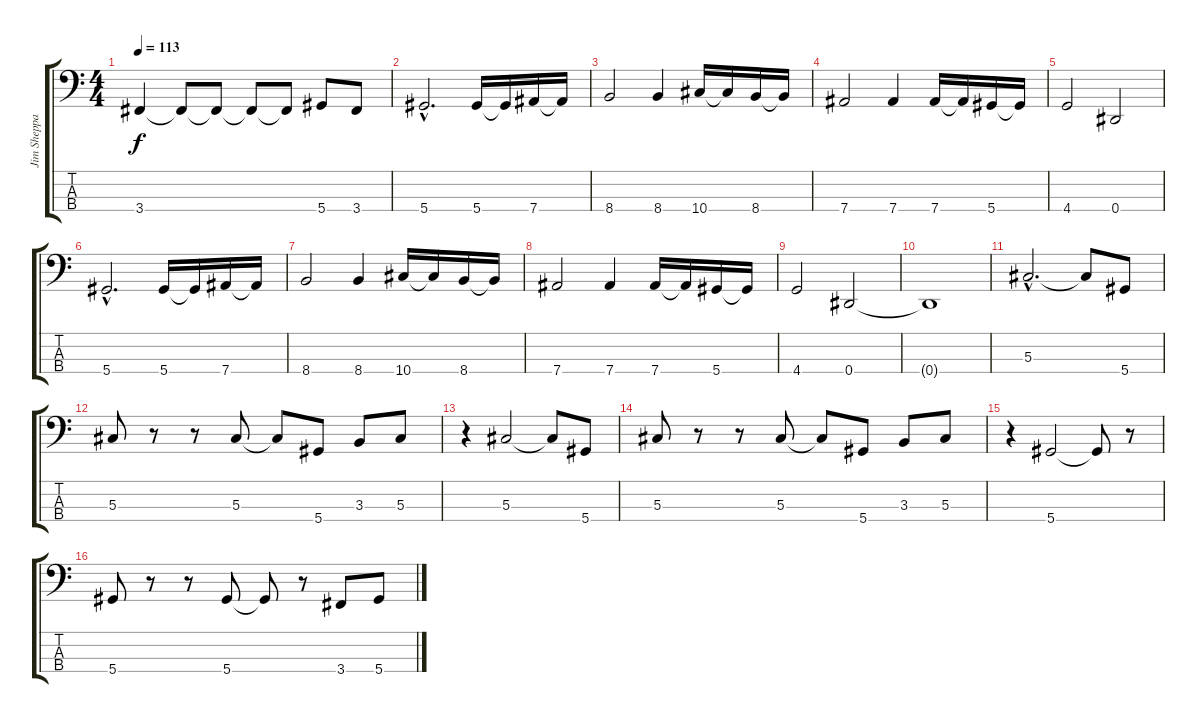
\track ("Jim Sheppard" "Jim Sheppa") {instrument electricbassfinger}
\staff {score tabs}
\tuning (Gb2 Db2 Ab1 Eb1) {hide}
\ts (4 4)
\tempo 113
\clef f4
\ks c
3.4.4{dy f} 3.4{t}.8 3.4{t}.8 3.4{t}.8 3.4{t}.8 5.4.8 3.4.8 |
5.4{hac}.2{d} 5.4.16 5.4{t}.16 7.4.16 7.4{t}.16 |
8.4.2 8.4.4 10.4.16 10.4{t}.16 8.4.16 8.4{t}.16 |
7.4.2 7.4.4 7.4.16 7.4{t}.16 5.4.16 5.4{t}.16 |
4.4.2 0.4.2 |
5.4{hac}.2{d} 5.4.16 5.4{t}.16 7.4.16 7.4{t}.16 |
8.4.2 8.4.4 10.4.16 10.4{t}.16 8.4.16 8.4{t}.16 |
7.4.2 7.4.4 7.4.16 7.4{t}.16 5.4.16 5.4{t}.16 |
4.4.2 0.4.2 |
0.4{t}.1 |
5.3{hac}.2{d} 5.3{t}.8 5.4.8 |
5.3.8 r.8 r.8 5.3.8 5.3{t}.8 5.4.8 3.3.8 5.3.8 |
r.4 5.3.2 5.3{t}.8 5.4.8 |
5.3.8 r.8 r.8 5.3.8 5.3{t}.8 5.4.8 3.3.8 5.3.8 |
r.4 5.4.2 5.4{t}.8 r.8 |
5.4.8 r.8 r.8 5.4.8 5.4{t}.8 r.8 3.4.8 5.4.8
